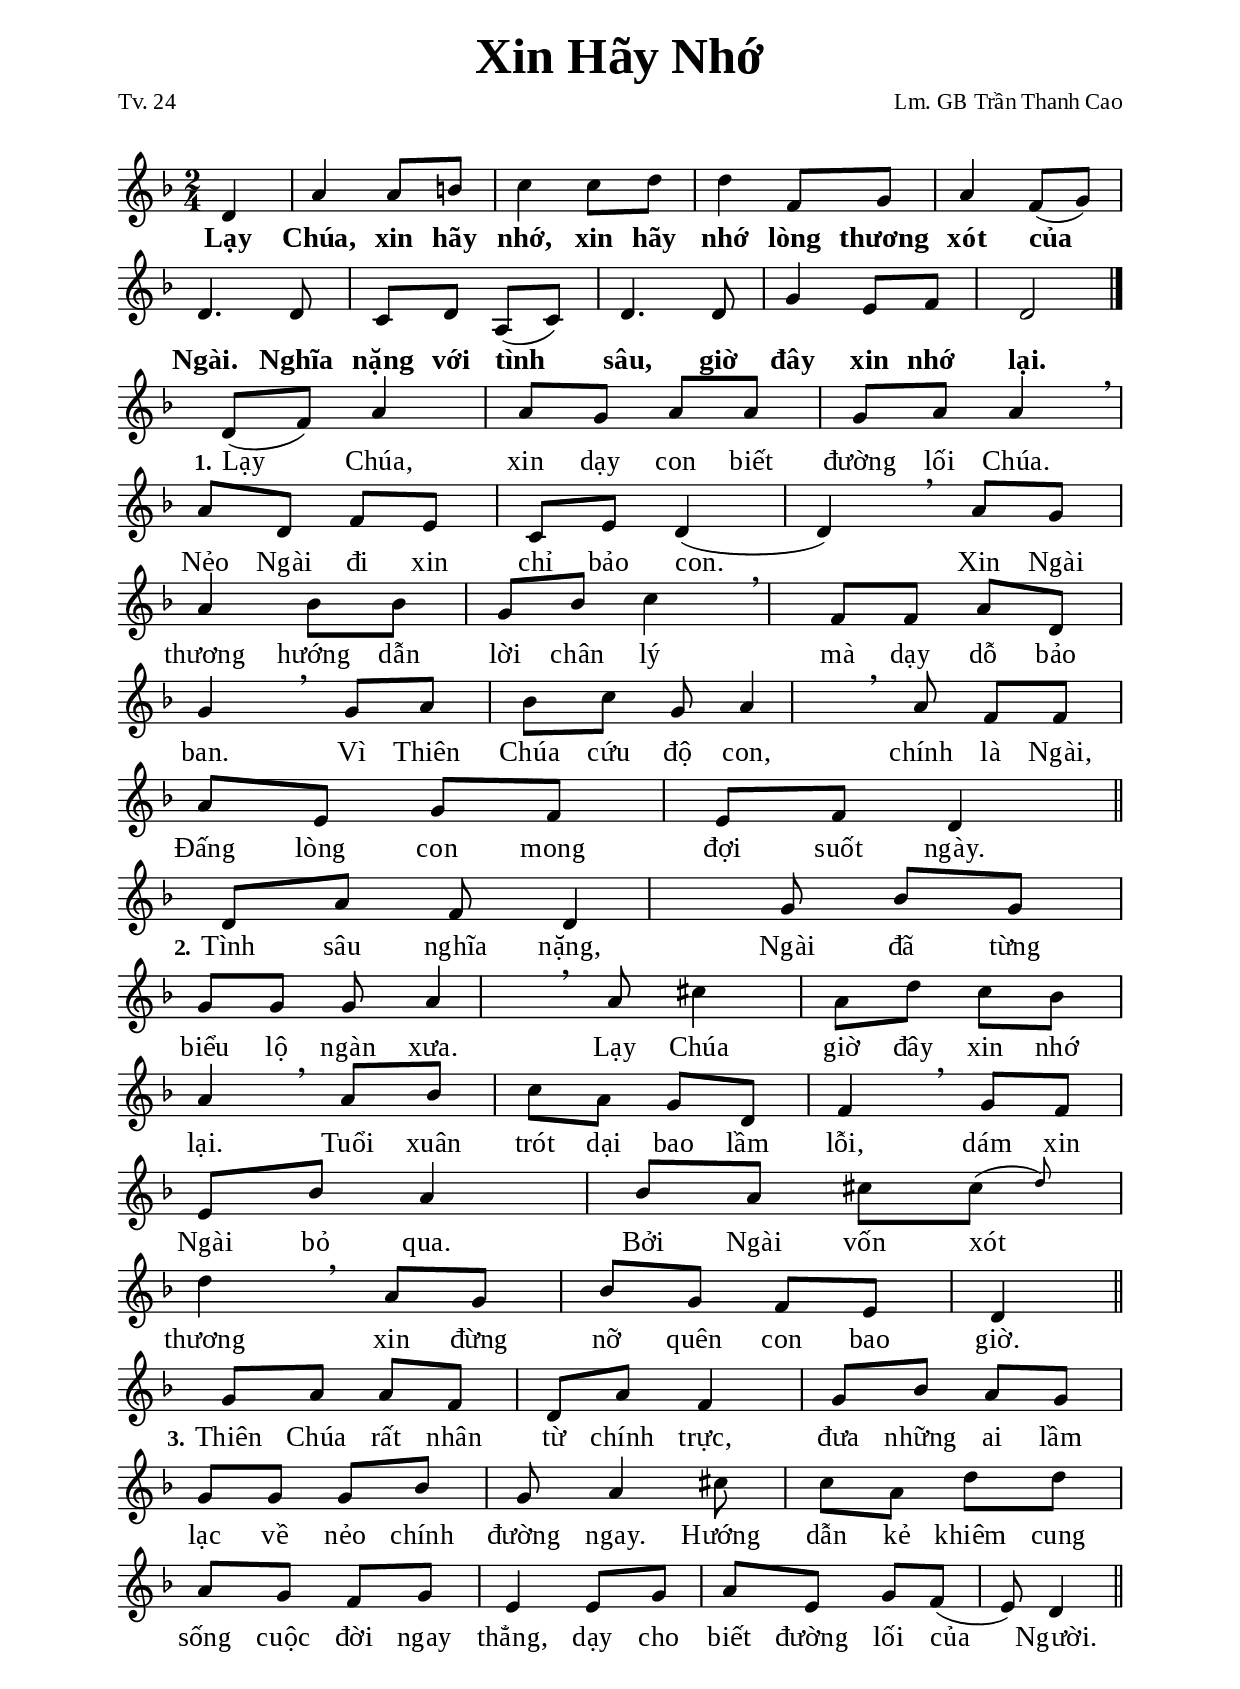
% Cài đặt chung
\version "2.22.1"
\include "english.ly"

\header {
  title = \markup { \fontsize #3 "Xin Hãy Nhớ" }
  poet = "Tv. 24"
  composer = "Lm. GB Trần Thanh Cao"
  arranger = " "
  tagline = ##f
}

% Nhạc điệp khúc
nhacDiepKhuc= \relative c' {
  \partial 4 d4 |
  a' a8 b! |
  c4 c8 d |
  d4 f,8 g |
  a4 f8 (g) |
  d4. d8 |
  c d a (c) |
  d4. d8 |
  g4 e8 f |
  d2 \bar "|."
}

% Nhạc phiên khúc
nhacPhienKhucMot = \relative c' {
  d8 (f) a4 a8 g a a g a a4 \breathe
  a8 d, f e c e d4 (d) \breathe
  a'8 g a4 bf8 bf g bf c4 \breathe
  f,8 f a d, g4 \breathe
  g8 a bf c g a4 \breathe
  a8 f f a e g f e f d4 \bar "||"
}

nhacPhienKhucHai = \relative c' {
  d8 a' f d4 g8  bf g g g g a4 \breathe
  a8 cs4 a8 d c bf a4 \breathe
  a8 bf c a g d f4 \breathe
  g8 f e bf' a4 bf8 a cs \afterGrace cs8 (d) d4 \breathe
  a8 g bf g f e d4 \bar "||"
}

nhacPhienKhucBa = \relative c'' {
  g8 a a f d a' f4
  g8 bf a g g g g bf g a4
  cs8 c a d d a g f g e4
  e8 g a e g f (e) d4 \bar "||"
}

% Lời điệp khúc
loiDiepKhuc = \lyricmode {
  Lạy Chúa, xin hãy nhớ, xin hãy nhớ lòng thương xót của Ngài.
  Nghĩa nặng với tình sâu, giờ đây xin nhớ lại.
}

% Lời phiên khúc
loiPhienKhucMot = \lyricmode {
  \set stanza = #"1."
  Lạy Chúa, xin dạy con biết đường lối Chúa.
  Nẻo Ngài đi xin chỉ bảo con.
  Xin Ngài thương hướng dẫn lời chân lý  mà dạy dỗ bảo ban.
  Vì Thiên Chúa cứu độ con, chính là Ngài,
  Đấng lòng con mong đợi suốt ngày.
}

loiPhienKhucHai = \lyricmode {
  \set stanza = #"2."
  Tình sâu nghĩa nặng, Ngài đã từng biểu lộ ngàn xưa.
  Lạy Chúa giờ đây xin nhớ lại.
  Tuổi xuân trót dại bao lầm lỗi,
  dám xin Ngài bỏ qua.
  Bởi Ngài vốn xót thương xin đừng nỡ quên con bao giờ.
}

loiPhienKhucBa = \lyricmode {
  \set stanza = #"3."
  Thiên Chúa rất nhân từ chính trực,
  đưa những ai lầm lạc về nẻo chính đường ngay.
  Hướng dẫn kẻ khiêm cung sống cuộc đời ngay thẳng,
  dạy cho biết đường lối của Người.
}


% Dàn trang
\paper {
  #(set-paper-size "a4")
  top-margin = 10\mm
  bottom-margin = 10\mm
  left-margin = 20\mm
  right-margin = 20\mm
  indent = #0
  #(define fonts
    (make-pango-font-tree
      "Liberation Serif"
      "Liberation Serif"
      "Liberation Serif"
      (/ 20 20)))
  page-count = #1
  system-system-spacing = #'((basic-distance . 12))
  score-system-spacing = #'((basic-distance . 12))
}

% Thiết lập tông và nhịp
TongNhip = { \key f \major \time 2/4 }

\score {
  \new ChoirStaff <<
    \new Staff = diepKhuc \with {
        \consists "Merge_rests_engraver"
        %\magnifyStaff #(magstep +1)
      }
      <<
      \new Voice = beSop {
        \TongNhip \nhacDiepKhuc
      }
    >>
    \new Lyrics \lyricsto beSop \loiDiepKhuc
  >>
  \layout {
    \override Lyrics.LyricText.font-series = #'bold
    \override Lyrics.LyricText.font-size = #+2
    \override Lyrics.LyricSpace.minimum-distance = #1.8
    \override Score.BarNumber.break-visibility = ##(#f #f #f)
    \override Score.SpacingSpanner.uniform-stretching = ##t
  }
}

\score {
  \new ChoirStaff <<
    \new Staff = phienKhuc \with {
        %\magnifyStaff #(magstep +1)
      }
      <<
      \new Voice = beSop {
        \TongNhip \nhacPhienKhucMot
      }
    >>
    \new Lyrics \lyricsto beSop \loiPhienKhucMot
  >>
  \layout {
    \override Staff.TimeSignature.transparent = ##t
    \override Lyrics.LyricText.font-size = #+2
    \override Lyrics.LyricSpace.minimum-distance = #2.6
    \override Score.BarNumber.break-visibility = ##(#f #f #f)
    \override Score.SpacingSpanner.uniform-stretching = ##t
    \set Score.barAlways = ##t
    \set Score.defaultBarType = ""
  } 
}

\score {
  \new ChoirStaff <<
    \new Staff = phienKhuc \with {
        %\magnifyStaff #(magstep +1)
      }
      <<
      \new Voice = beSop {
        \TongNhip \nhacPhienKhucHai
      }
    >>
    \new Lyrics \lyricsto beSop \loiPhienKhucHai
  >>
  \layout {
    \override Staff.TimeSignature.transparent = ##t
    \override Lyrics.LyricText.font-size = #+2
    \override Lyrics.LyricSpace.minimum-distance = #3.0
    \override Score.BarNumber.break-visibility = ##(#f #f #f)
    \override Score.SpacingSpanner.uniform-stretching = ##t
    \set Score.barAlways = ##t
    \set Score.defaultBarType = ""
  } 
}

\score {
  \new ChoirStaff <<
    \new Staff = phienKhuc \with {
        %\magnifyStaff #(magstep +1)
      }
      <<
      \new Voice = beSop {
        \TongNhip \nhacPhienKhucBa
      }
    >>
    \new Lyrics \lyricsto beSop \loiPhienKhucBa
  >>
  \layout {
    \override Staff.TimeSignature.transparent = ##t
    \override Lyrics.LyricText.font-size = #+2
    \override Lyrics.LyricSpace.minimum-distance = #2.3
    \override Score.BarNumber.break-visibility = ##(#f #f #f)
    \override Score.SpacingSpanner.uniform-stretching = ##t
    \set Score.barAlways = ##t
    \set Score.defaultBarType = ""
  } 
}
